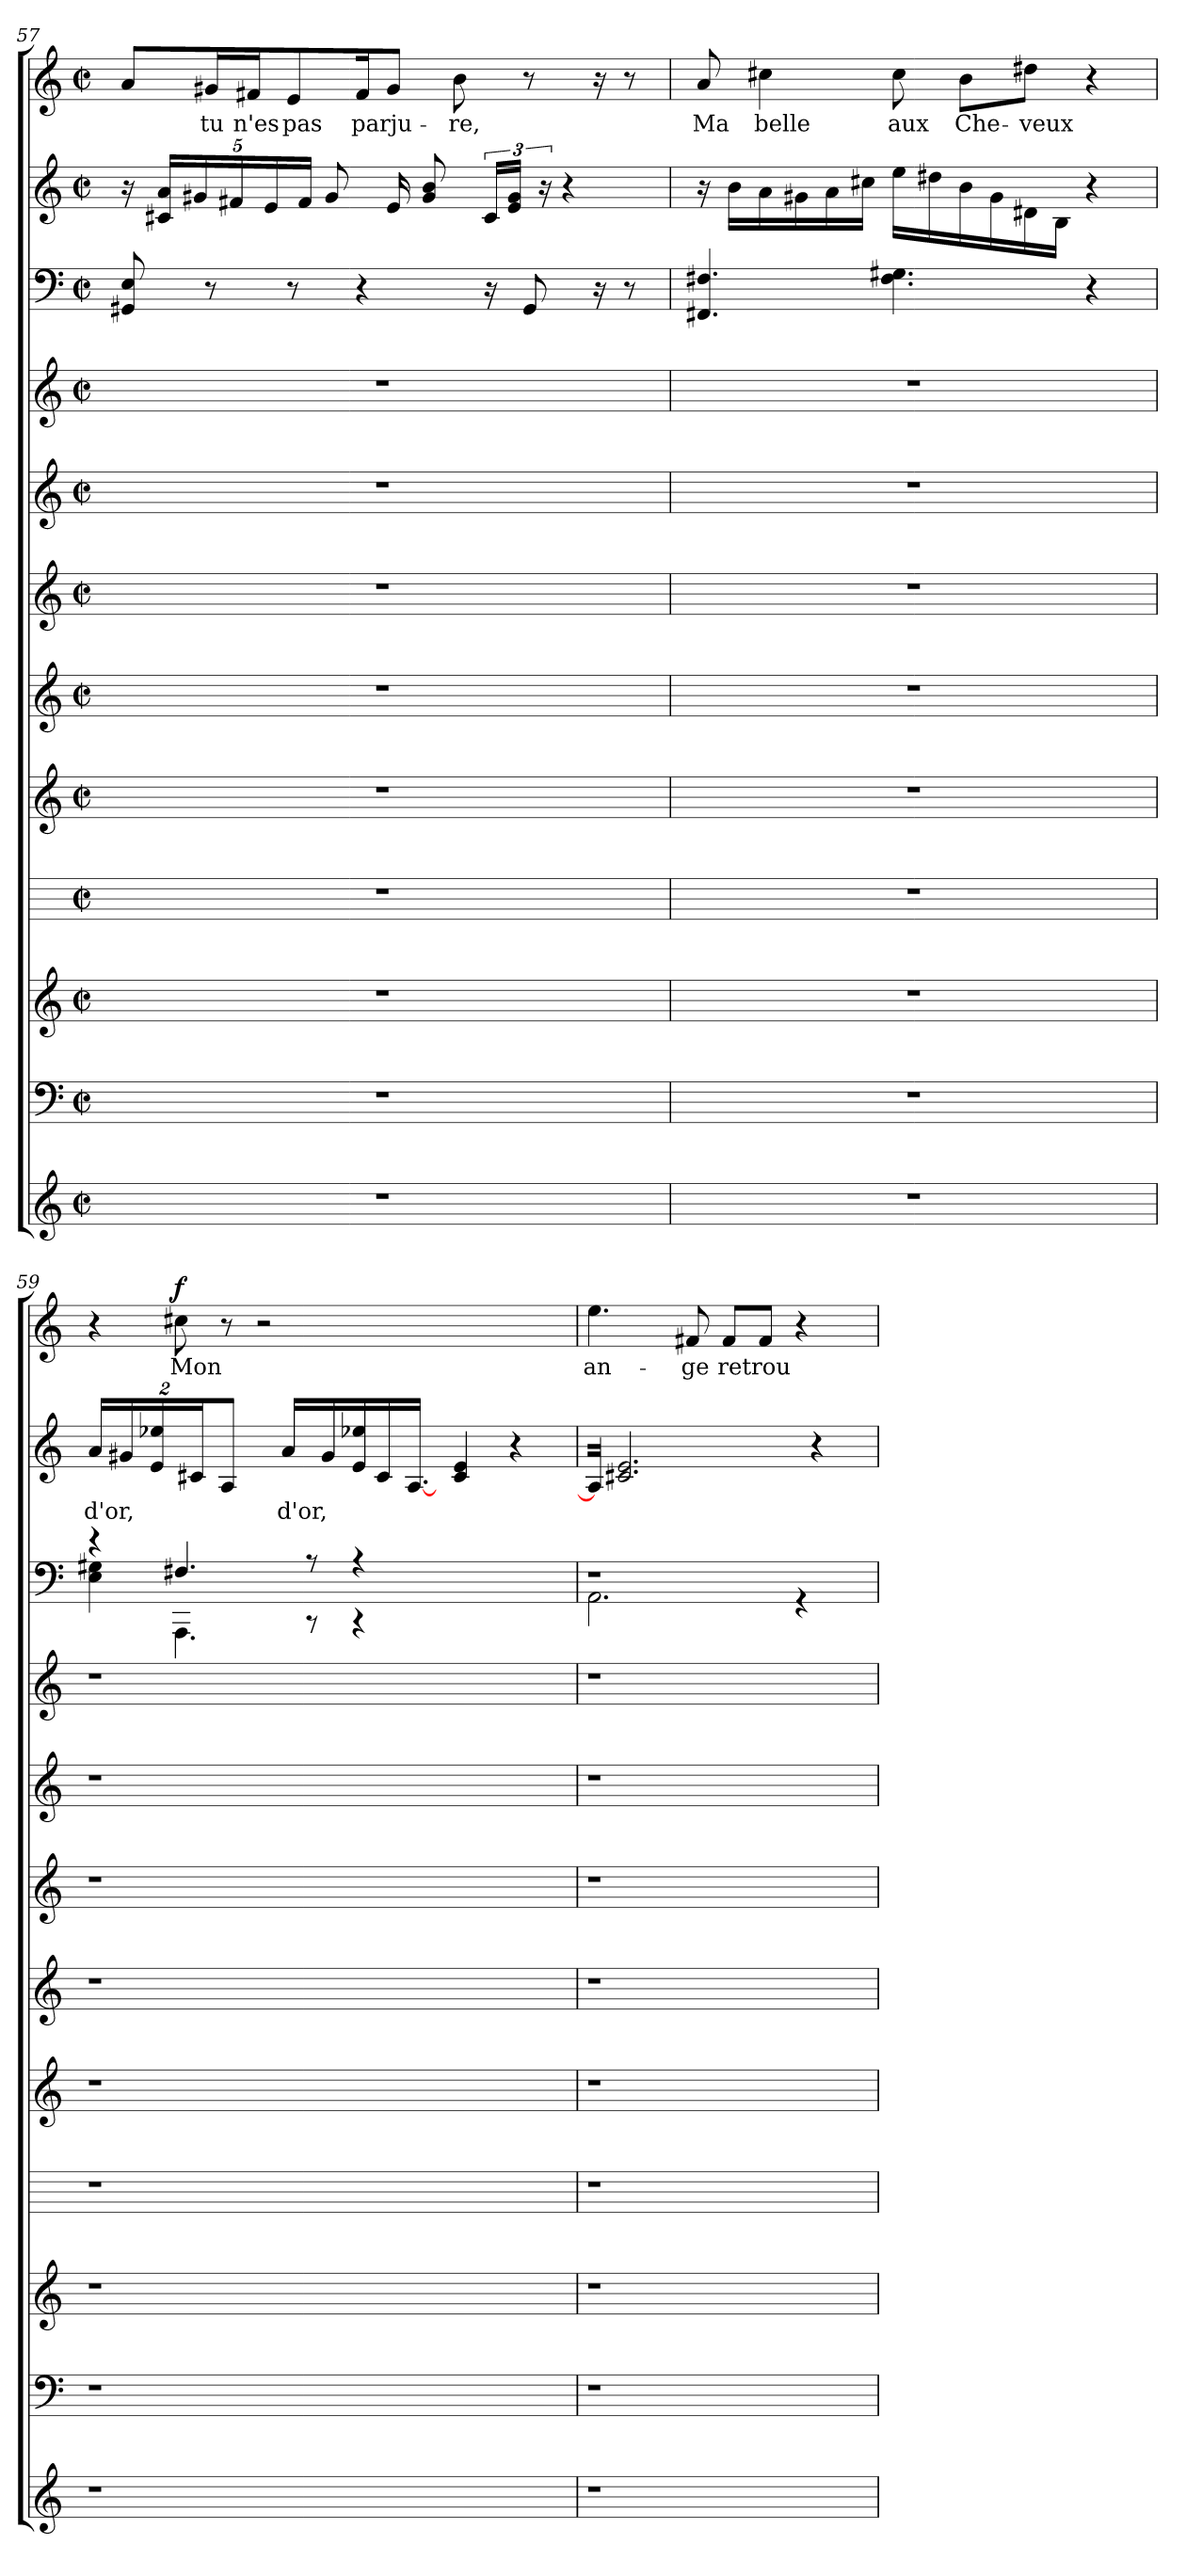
**kern	**kern	**kern	**kern	**kern	**kern	**kern	**kern	**kern	**kern	**kern	**text	**kern	**text	**dynam
*part12	*part11	*part10	*part9	*part8	*part7	*part6	*part5	*part4	*part3	*part2	*part2	*part1	*part1	*part1
*staff12	*staff11	*staff10	*staff9	*staff8	*staff7	*staff6	*staff5	*staff4	*staff3	*staff2	*staff2	*staff1	*staff1	*staff1
*clefG2	*clefF4	*clefG2	*	*clefG2	*clefG2	*clefG2	*clefG2	*clefG2	*clefF4	*clefG2	*	*clefG2	*	*
*k[]	*k[]	*k[]	*k[]	*k[]	*k[]	*k[]	*k[]	*k[]	*k[]	*k[]	*	*k[]	*	*
*C:	*C:	*C:	*C:	*C:	*C:	*C:	*C:	*C:	*C:	*C:	*	*C:	*	*
*M2/2	*M2/2	*M2/2	*M2/2	*M2/2	*M2/2	*M2/2	*M2/2	*M2/2	*M2/2	*M2/2	*	*M2/2	*	*
*met(c|)	*met(c|)	*met(c|)	*met(c|)	*met(c|)	*met(c|)	*met(c|)	*met(c|)	*met(c|)	*met(c|)	*met(c|)	*	*met(c|)	*	*
=57	=57	=57	=57	=57	=57	=57	=57	=57	=57	=57	=57	=57	=57	=57
1r	1r	1r	1r	1r	1r	1r	1r	1r	8GG#/ 8E/	16r	.	8a/L	.	.
.	.	.	.	.	.	.	.	.	.	20c#/ 20a/LL	.	.	.	.
.	.	.	.	.	.	.	.	.	.	20g#/	.	.	.	.
.	.	.	.	.	.	.	.	.	8r	.	.	16g#/L	tu	.
.	.	.	.	.	.	.	.	.	.	20f#/	.	.	.	.
.	.	.	.	.	.	.	.	.	.	.	.	16f#/J	n'es	.
.	.	.	.	.	.	.	.	.	.	20e/	.	.	.	.
.	.	.	.	.	.	.	.	.	8r	.	.	8e/	pas	.
.	.	.	.	.	.	.	.	.	.	20f#/JJ	.	.	.	.
.	.	.	.	.	.	.	.	.	.	8g#/	.	.	.	.
.	.	.	.	.	.	.	.	.	4r	.	.	16f#/K	parju-	.
.	.	.	.	.	.	.	.	.	.	16e/	.	8g#/J	.	.
.	.	.	.	.	.	.	.	.	.	8g#/ 8b/	.	.	.	.
.	.	.	.	.	.	.	.	.	.	.	.	8b\	re,	.
.	.	.	.	.	.	.	.	.	16r	24c#/LL	.	.	.	.
.	.	.	.	.	.	.	.	.	.	24e/ 24g#/JJ	.	.	.	.
.	.	.	.	.	.	.	.	.	8GG#/	.	.	8r	.	.
.	.	.	.	.	.	.	.	.	.	24r	.	.	.	.
.	.	.	.	.	.	.	.	.	.	4r	.	.	.	.
.	.	.	.	.	.	.	.	.	16r	.	.	16r	.	.
.	.	.	.	.	.	.	.	.	8r	.	.	8r	.	.
=58	=58	=58	=58	=58	=58	=58	=58	=58	=58	=58	=58	=58	=58	=58
1r	1r	1r	1r	1r	1r	1r	1r	1r	4.FF#/ 4.F#/	16r	.	8a/	Ma	.
.	.	.	.	.	.	.	.	.	.	16b\LL	.	.	.	.
.	.	.	.	.	.	.	.	.	.	16a\	.	4cc#\	belle	.
.	.	.	.	.	.	.	.	.	.	16g#\	.	.	.	.
.	.	.	.	.	.	.	.	.	.	16a\	.	.	.	.
.	.	.	.	.	.	.	.	.	.	16cc#\JJ	.	.	.	.
.	.	.	.	.	.	.	.	.	4.F#\ 4.G#\	16ee\LL	.	8cc#\	aux	.
.	.	.	.	.	.	.	.	.	.	16dd#\	.	.	.	.
.	.	.	.	.	.	.	.	.	.	16b\	.	8b\L	Che-	.
.	.	.	.	.	.	.	.	.	.	16g#\	.	.	.	.
.	.	.	.	.	.	.	.	.	.	16d#\	.	8dd#\J	veux	.
.	.	.	.	.	.	.	.	.	.	16B\JJ	.	.	.	.
.	.	.	.	.	.	.	.	.	4r	4r	.	4r	.	.
!!LO:LB:g=z
=59	=59	=59	=59	=59	=59	=59	=59	=59	=59	=59	=59	=59	=59	=59
*	*	*	*	*	*	*	*	*	*^	*	*	*	*	*
1r	1r	1r	1r	1r	1r	1r	1r	1r	4r	4E\ 4G#\	32%3a/LL	d'or,	4r	.	.
.	.	.	.	.	.	.	.	.	.	.	32%3g#/	.	.	.	.
.	.	.	.	.	.	.	.	.	.	.	32%3e/ 32%3ee-X/	.	.	.	.
.	.	.	.	.	.	.	.	.	4.F#X/	4.AAA\	.	.	8cc#\	Mon	f
.	.	.	.	.	.	.	.	.	.	.	32%3c#/J	.	.	.	.
.	.	.	.	.	.	.	.	.	.	.	16%3A/J	.	8r	.	.
.	.	.	.	.	.	.	.	.	.	.	.	.	2r	.	.
!	!	!	!	!	!	!	!	!	!	!	!LO:N:vis=16	!	!	!	!
.	.	.	.	.	.	.	.	.	.	.	16.a/LL	d'or,	.	.	.
.	.	.	.	.	.	.	.	.	8r	8r	.	.	.	.	.
!	!	!	!	!	!	!	!	!	!	!	!LO:N:vis=16	!	!	!	!
.	.	.	.	.	.	.	.	.	.	.	16.g#/	.	.	.	.
.	.	.	.	.	.	.	.	.	4r	4r	16e/ 16ee-X/	.	.	.	.
!	!	!	!	!	!	!	!	!	!	!	!LO:N:vis=16	!	!	!	!
.	.	.	.	.	.	.	.	.	.	.	16.c#/J	.	.	.	.
.	.	.	.	.	.	.	.	.	.	.	[16.A/J	.	.	.	.
2ryy	2ryy	2ryy	2ryy	2ryy	2ryy	2ryy	2ryy	2ryy	2ryy	2ryy	32ryy	.	2ryy	.	.
.	.	.	.	.	.	.	.	.	.	.	4c#/ 4e/	.	.	.	.
.	.	.	.	.	.	.	.	.	.	.	4r	.	.	.	.
32ryy	32ryy	32ryy	32ryy	32ryy	32ryy	32ryy	32ryy	32ryy	32ryy	32ryy	.	.	32ryy	.	.
=60	=60	=60	=60	=60	=60	=60	=60	=60	=60	=60	=60	=60	=60	=60	=60
1r	1r	1r	1r	1r	1r	1r	1r	1r	1r	2.AA\	32A/J]	.	4.ee\	an-	.
.	.	.	.	.	.	.	.	.	.	.	2.c#/ 2.e/	.	.	.	.
.	.	.	.	.	.	.	.	.	.	.	.	.	8f#/	ge	.
.	.	.	.	.	.	.	.	.	.	.	.	.	8f#/L	retrou-	.
.	.	.	.	.	.	.	.	.	.	.	.	.	8f#/J	.	.
.	.	.	.	.	.	.	.	.	.	4r	.	.	4r	.	.
.	.	.	.	.	.	.	.	.	.	.	4r	.	.	.	.
32ryy	32ryy	32ryy	32ryy	32ryy	32ryy	32ryy	32ryy	32ryy	32ryy	32ryy	.	.	32ryy	.	.
*	*	*	*	*	*	*	*	*	*v	*v	*	*	*	*	*
=	=	=	=	=	=	=	=	=	=	=	=	=	=	=
*-	*-	*-	*-	*-	*-	*-	*-	*-	*-	*-	*-	*-	*-	*-
